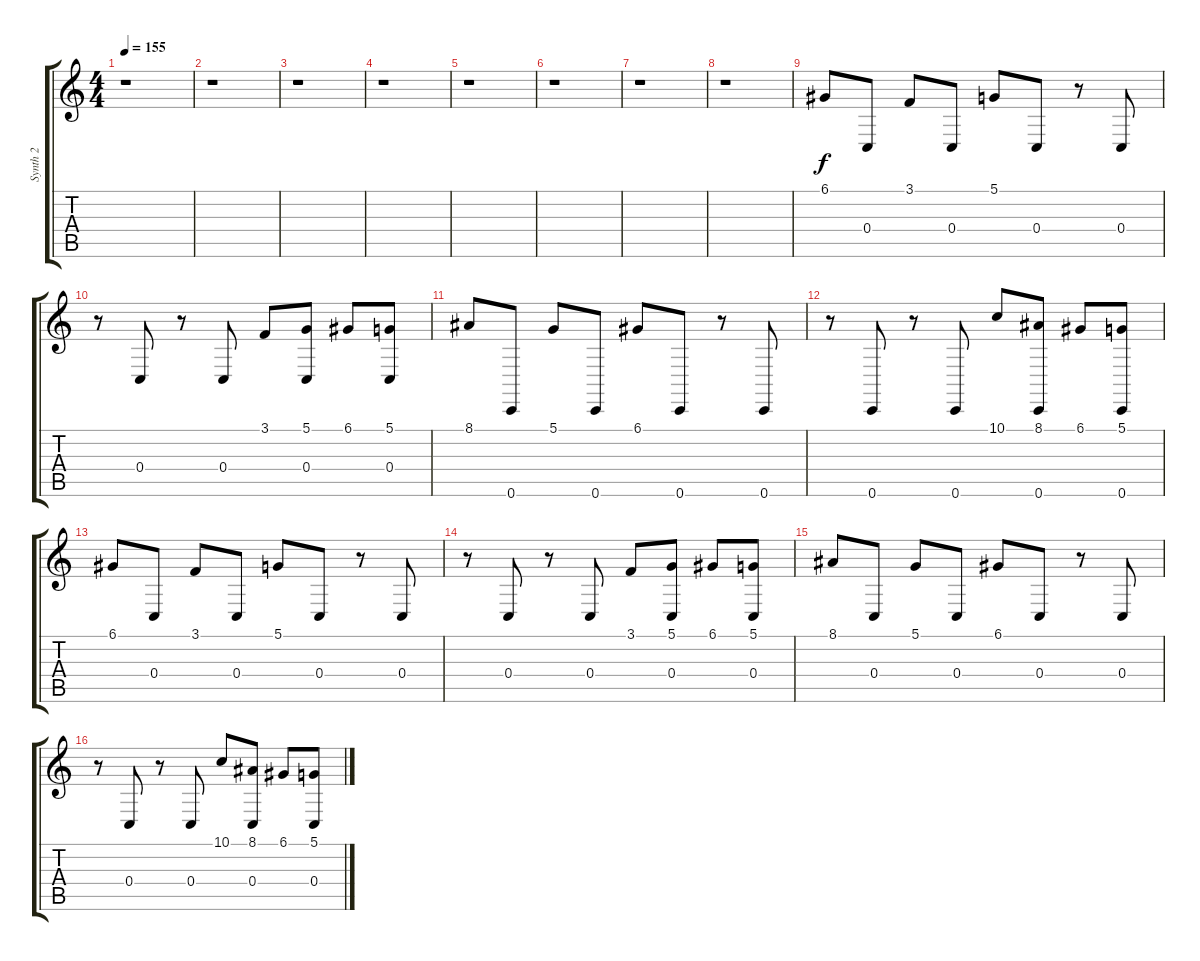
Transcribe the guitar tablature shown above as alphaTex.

\track ("Synth 2" "Synth 2") {instrument lead1square}
\staff {score tabs}
\tuning (D4 A3 F3 C3 G2 C2) {hide}
\ts (4 4)
\tempo 155
\clef g2
\ks c
r.1{dy f} |
r.1 |
r.1 |
r.1 |
r.1 |
r.1 |
r.1 |
r.1 |
6.1.8 0.4.8 3.1.8 0.4.8 5.1.8 0.4.8 r.8 0.4.8 |
r.8 0.4.8 r.8 0.4.8 3.1.8 (5.1 0.4).8 6.1.8 (5.1 0.4).8 |
8.1.8 0.6.8 5.1.8 0.6.8 6.1.8 0.6.8 r.8 0.6.8 |
r.8 0.6.8 r.8 0.6.8 10.1.8 (8.1 0.6).8 6.1.8 (5.1 0.6).8 |
6.1.8 0.4.8 3.1.8 0.4.8 5.1.8 0.4.8 r.8 0.4.8 |
r.8 0.4.8 r.8 0.4.8 3.1.8 (5.1 0.4).8 6.1.8 (5.1 0.4).8 |
8.1.8 0.4.8 5.1.8 0.4.8 6.1.8 0.4.8 r.8 0.4.8 |
r.8 0.4.8 r.8 0.4.8 10.1.8 (8.1 0.4).8 6.1.8 (5.1 0.4).8
